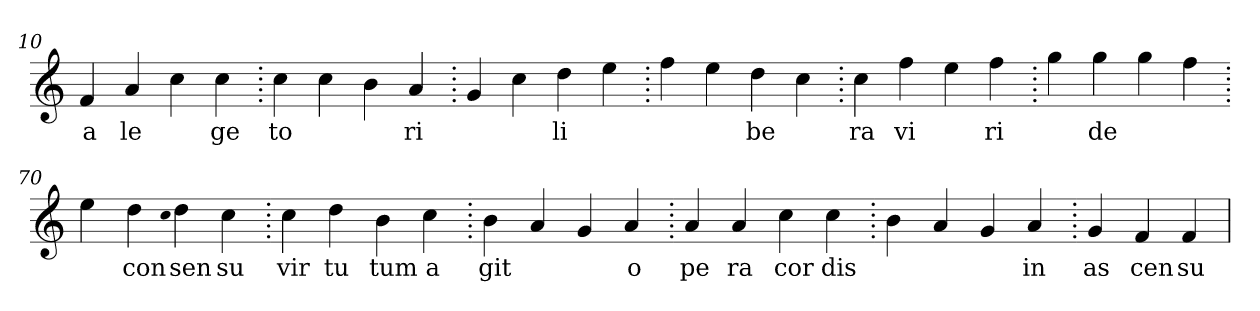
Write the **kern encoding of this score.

**kern	**text
*part1	*part1
*staff1	*staff1
*clefG2	*
=10.	=10.
4f	a
4a	le
4cc	.
4cc	ge
=20.	=20.
4cc	to
4cc	.
4b	.
4a	ri
=30.	=30.
4g	.
4cc	.
4dd	li
4ee	.
=40.	=40.
4ff	.
4ee	.
4dd	be
4cc	.
=50.	=50.
4cc	ra
4ff	vi
4ee	.
4ff	ri
=60.	=60.
4gg	.
4gg	de
4gg	.
4ff	.
=70.	=70.
4ee	.
4dd	con
qqcc	.
4dd	sen
4cc	su
=80.	=80.
4cc	vir
4dd	tu
4b	tum
4cc	a
=90.	=90.
4b	git
4a	.
4g	.
4a	o
=100.	=100.
4a	pe
4a	ra
4cc	cor
4cc	dis
=110.	=110.
4b	.
4a	.
4g	.
4a	in
=120.	=120.
4g	as
4f	cen
4f	su
=	=
*-	*-
